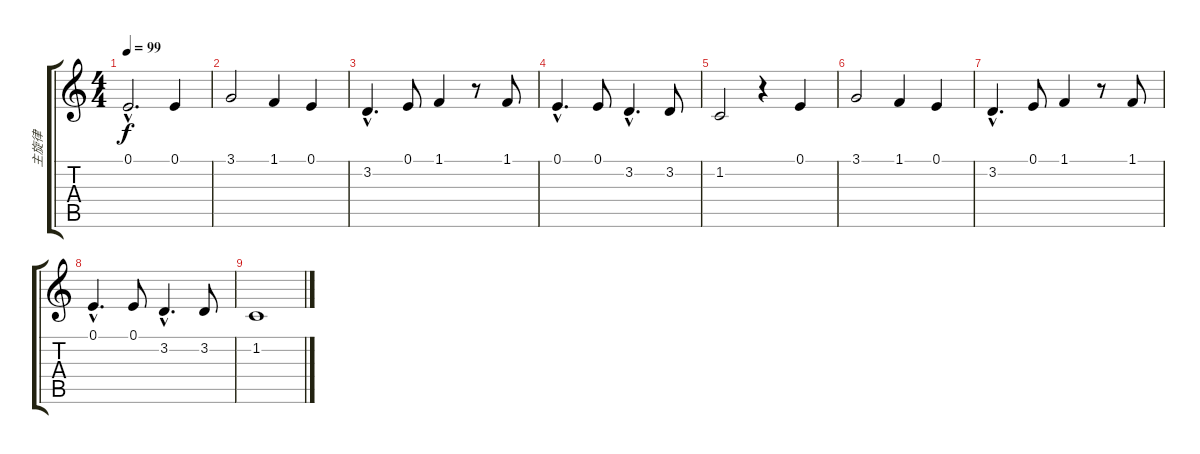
\track ("主旋律" "主旋律") {instrument stringensemble1}
\staff {score tabs}
\tuning (E4 B3 G3 D3 A2 E2) {hide}
\ts (4 4)
\tempo 99
\clef g2
\ks c
0.1{hac}.2{d dy f} 0.1.4 |
3.1.2 1.1.4 0.1.4 |
3.2{hac}.4{d} 0.1.8 1.1.4 r.8 1.1.8 |
0.1{hac}.4{d} 0.1.8 3.2{hac}.4{d} 3.2.8 |
1.2.2 r.4 0.1.4 |
3.1.2 1.1.4 0.1.4 |
3.2{hac}.4{d} 0.1.8 1.1.4 r.8 1.1.8 |
0.1{hac}.4{d} 0.1.8 3.2{hac}.4{d} 3.2.8 |
1.2.1
